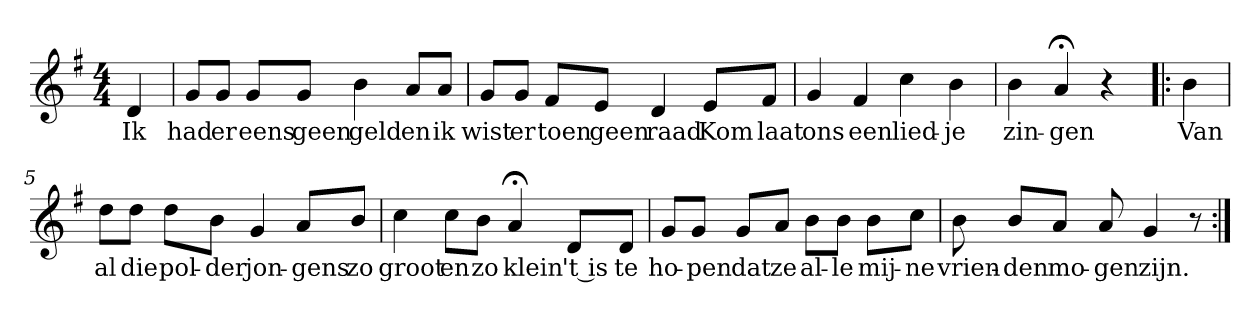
**kern	**text
*part1	*part1
*staff1	*staff1
*clefG2	*
*k[f#]	*
*G:	*
*M4/4	*
*MM120	*
=	=
4d	Ik
=1	=1
8g/L	had
8g/J	er
8g/L	eens
8g/J	geen
4b	geld
8a/L	en
8a/J	ik
=2	=2
8g/L	wist
8g/J	er
8f#/L	toen
8e/J	geen
4d	raad
8e/L	Kom
8f#/J	laat
=3	=3
4g	ons
4f#	een
4cc	lied-
4b	-je
=4	=4
4b	zin-
4a;<	-gen
4r	.
=!|:	=!|:
4b	Van
=5	=5
8dd\L	al
8dd\J	die
8dd\L	pol-
8b\J	-der
4g	jon-
8a/L	-gens
8b/J	zo
=6	=6
4cc	groot
8cc\L	en
8b\J	zo
4a;<	klein
8d/L	't is
8d/J	te
=7	=7
8g/L	ho-
8g/J	-pen
8g/L	dat
8a/J	ze
8b\L	al-
8b\J	-le
8b\L	mij-
8cc\J	-ne
=8	=8
8b	vrien-
8b/L	-den
8a/J	mo-
8a	-gen
4g	zijn.
8r	.
=:|!	=:|!
*-	*-
